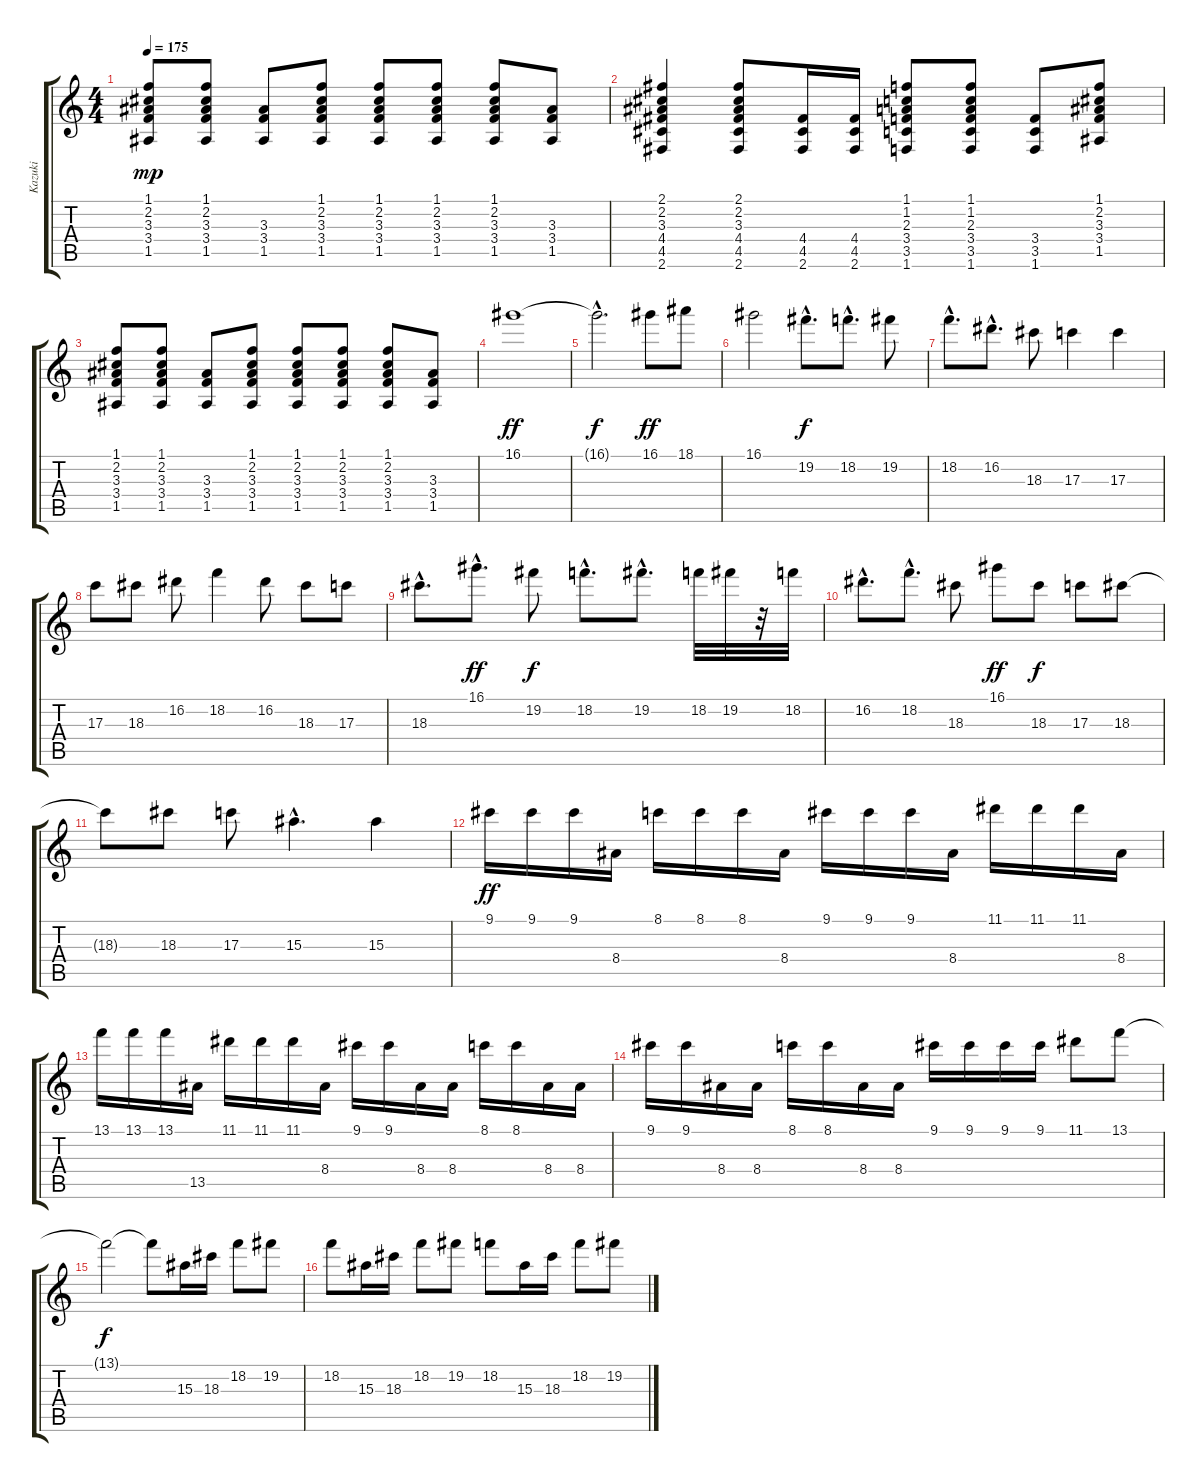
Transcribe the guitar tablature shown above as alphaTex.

\track ("Kazuki" "Kazuki") {instrument distortionguitar}
\staff {score tabs}
\tuning (E4 B3 G3 D3 A2 E2) {hide}
\ts (4 4)
\tempo 175
\clef g2
\ks c
(1.1 2.2 3.3 3.4 1.5).8{dy mp} (1.1 2.2 3.3 3.4 1.5).8 (3.3 3.4 1.5).8 (1.1 2.2 3.3 3.4 1.5).8 (1.1 2.2 3.3 3.4 1.5).8 (1.1 2.2 3.3 3.4 1.5).8 (1.1 2.2 3.3 3.4 1.5).8 (3.3 3.4 1.5).8 |
(2.1 2.2 3.3 4.4 4.5 2.6).4 (2.1 2.2 3.3 4.4 4.5 2.6).8 (4.4 4.5 2.6).16 (4.4 4.5 2.6).16 (1.1 1.2 2.3 3.4 3.5 1.6).8 (1.1 1.2 2.3 3.4 3.5 1.6).8 (3.4 3.5 1.6).8 (1.1 2.2 3.3 3.4 1.5).8 |
(1.1 2.2 3.3 3.4 1.5).8 (1.1 2.2 3.3 3.4 1.5).8 (3.3 3.4 1.5).8 (1.1 2.2 3.3 3.4 1.5).8 (1.1 2.2 3.3 3.4 1.5).8 (1.1 2.2 3.3 3.4 1.5).8 (1.1 2.2 3.3 3.4 1.5).8 (3.3 3.4 1.5).8 |
16.1.1{dy ff instrument overdrivenguitar} |
16.1{hac t}.2{d dy f} 16.1.8{dy ff} 18.1.8 |
16.1.2 19.2{hac}.8{d dy f} 18.2{hac}.8{d} 19.2.8 |
18.2{hac}.8{d} 16.2{hac}.8{d} 18.3.8 17.3.4 17.3.4 |
17.3.8 18.3.8 16.2.8 18.2.4 16.2.8 18.3.8 17.3.8 |
18.3{hac}.8{d} 16.1{hac}.8{d dy ff} 19.2.8{dy f} 18.2{hac}.8{d} 19.2{hac}.8{d} 18.2.32 19.2.32 r.32 18.2.32 |
16.2{hac}.8{d} 18.2{hac}.8{d} 18.3.8 16.1.8{dy ff} 18.3.8{dy f} 17.3.8 18.3.8 |
18.3{t}.8 18.3.8 17.3.8 15.3{hac}.4{d} 15.3.4 |
9.1.16{dy ff} 9.1.16 9.1.16 8.4.16 8.1.16 8.1.16 8.1.16 8.4.16 9.1.16 9.1.16 9.1.16 8.4.16 11.1.16 11.1.16 11.1.16 8.4.16 |
13.1.16 13.1.16 13.1.16 13.5.16 11.1.16 11.1.16 11.1.16 8.4.16 9.1.16 9.1.16 8.4.16 8.4.16 8.1.16 8.1.16 8.4.16 8.4.16 |
9.1.16 9.1.16 8.4.16 8.4.16 8.1.16 8.1.16 8.4.16 8.4.16 9.1.16 9.1.16 9.1.16 9.1.16 11.1.8 13.1.8 |
13.1{t}.2{dy f} 13.1{t}.8 15.3.16 18.3.16 18.2.8 19.2.8 |
18.2.8 15.3.16 18.3.16 18.2.8 19.2.8 18.2.8 15.3.16 18.3.16 18.2.8 19.2.8
